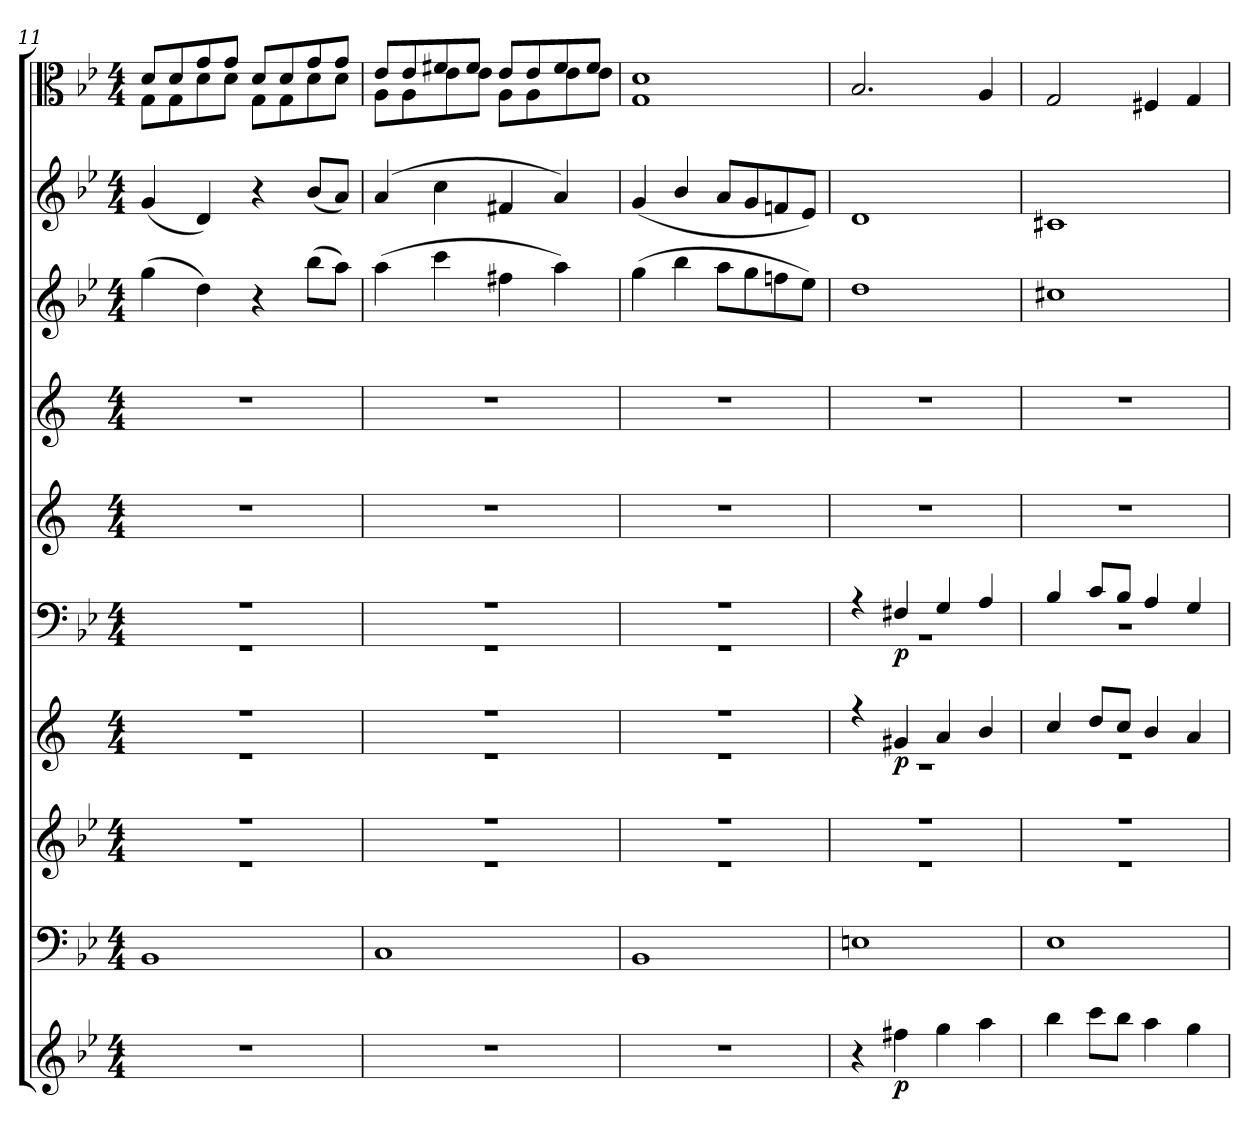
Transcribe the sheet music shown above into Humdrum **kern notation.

**kern	**dynam	**kern	**kern	**kern	**dynam	**kern	**dynam	**kern	**kern	**kern	**kern	**kern
*part10	*part10	*part9	*part8	*part7	*part7	*part6	*part6	*part5	*part4	*part3	*part2	*part1
*staff10	*staff10	*staff9	*staff8	*staff7	*staff7	*staff6	*staff6	*staff5	*staff4	*staff3	*staff2	*staff1
*clefG2	*	*clefF4	*clefG2	*clefG2	*	*clefF4	*	*clefG2	*clefG2	*clefG2	*clefG2	*clefC3
*k[b-e-]	*	*k[b-e-]	*k[b-e-]	*k[]	*	*k[b-e-]	*	*k[]	*k[]	*k[b-e-]	*k[b-e-]	*k[b-e-]
*g:	*	*g:	*g:	*	*	*g:	*	*	*	*g:	*g:	*g:
*M4/4	*	*M4/4	*M4/4	*M4/4	*	*M4/4	*	*M4/4	*M4/4	*M4/4	*M4/4	*M4/4
=11	=11	=11	=11	=11	=11	=11	=11	=11	=11	=11	=11	=11
*	*	*	*^	*^	*	*^	*	*	*	*	*	*^
1r	.	1BB-/	1r	1r	1r	1r	.	1r	1r	.	1r	1r	(4gg\	(4g/	8d/L	8G\L
.	.	.	.	.	.	.	.	.	.	.	.	.	.	.	8d/	8G\
.	.	.	.	.	.	.	.	.	.	.	.	.	4dd\)	4d/)	8g/	8d\
.	.	.	.	.	.	.	.	.	.	.	.	.	.	.	8g/J	8d\J
.	.	.	.	.	.	.	.	.	.	.	.	.	4r	4r	8d/L	8G\L
.	.	.	.	.	.	.	.	.	.	.	.	.	.	.	8d/	8G\
.	.	.	.	.	.	.	.	.	.	.	.	.	(8bb-\L	(8b-/L	8g/	8d\
.	.	.	.	.	.	.	.	.	.	.	.	.	8aa\J)	8a/J)	8g/J	8d\J
=12	=12	=12	=12	=12	=12	=12	=12	=12	=12	=12	=12	=12	=12	=12	=12	=12
1r	.	1C/	1r	1r	1r	1r	.	1r	1r	.	1r	1r	(4aa\	(4a/	8e-/L	8A\L
.	.	.	.	.	.	.	.	.	.	.	.	.	.	.	8e-/	8A\
.	.	.	.	.	.	.	.	.	.	.	.	.	4ccc\	4cc\	8f#X/	8e-\
.	.	.	.	.	.	.	.	.	.	.	.	.	.	.	8f#/J	8e-\J
.	.	.	.	.	.	.	.	.	.	.	.	.	4ff#X\	4f#X/	8e-/L	8A\L
.	.	.	.	.	.	.	.	.	.	.	.	.	.	.	8e-/	8A\
.	.	.	.	.	.	.	.	.	.	.	.	.	4aa\)	4a/)	8f#/	8e-\
.	.	.	.	.	.	.	.	.	.	.	.	.	.	.	8f#/J	8e-\J
*	*	*	*	*	*	*	*	*	*	*	*	*	*	*	*v	*v
=13	=13	=13	=13	=13	=13	=13	=13	=13	=13	=13	=13	=13	=13	=13	=13
1r	.	1BB-/	1r	1r	1r	1r	.	1r	1r	.	1r	1r	(4gg\	(4g/	1G/ 1d/
.	.	.	.	.	.	.	.	.	.	.	.	.	4bb-\	4b-/	.
.	.	.	.	.	.	.	.	.	.	.	.	.	8aa\L	8a/L	.
.	.	.	.	.	.	.	.	.	.	.	.	.	8gg\	8g/	.
.	.	.	.	.	.	.	.	.	.	.	.	.	8ffn\	8fn/	.
.	.	.	.	.	.	.	.	.	.	.	.	.	8ee-\J)	8e-/J)	.
=14	=14	=14	=14	=14	=14	=14	=14	=14	=14	=14	=14	=14	=14	=14	=14
4r	.	1En\	1r	1r	4r	1r	.	4r	1r	.	1r	1r	1dd\	1d/	2.B-/
4ff#X\	p	.	.	.	4g#X/	.	p	4F#X/	.	p	.	.	.	.	.
4gg\	.	.	.	.	4a/	.	.	4G/	.	.	.	.	.	.	.
4aa\	.	.	.	.	4b/	.	.	4A/	.	.	.	.	.	.	4A/
=15	=15	=15	=15	=15	=15	=15	=15	=15	=15	=15	=15	=15	=15	=15	=15
4bb-\	.	1E-\	1r	1r	4cc/	1r	.	4B-/	1r	.	1r	1r	1cc#X\	1c#X/	2G/
8ccc\L	.	.	.	.	8dd/L	.	.	8c/L	.	.	.	.	.	.	.
8bb-\J	.	.	.	.	8cc/J	.	.	8B-/J	.	.	.	.	.	.	.
4aa\	.	.	.	.	4b/	.	.	4A/	.	.	.	.	.	.	4F#X/
4gg\	.	.	.	.	4a/	.	.	4G/	.	.	.	.	.	.	4G/
*	*	*	*v	*v	*	*	*	*v	*v	*	*	*	*	*	*
*	*	*	*	*v	*v	*	*	*	*	*	*	*	*
=	=	=	=	=	=	=	=	=	=	=	=	=
*-	*-	*-	*-	*-	*-	*-	*-	*-	*-	*-	*-	*-
